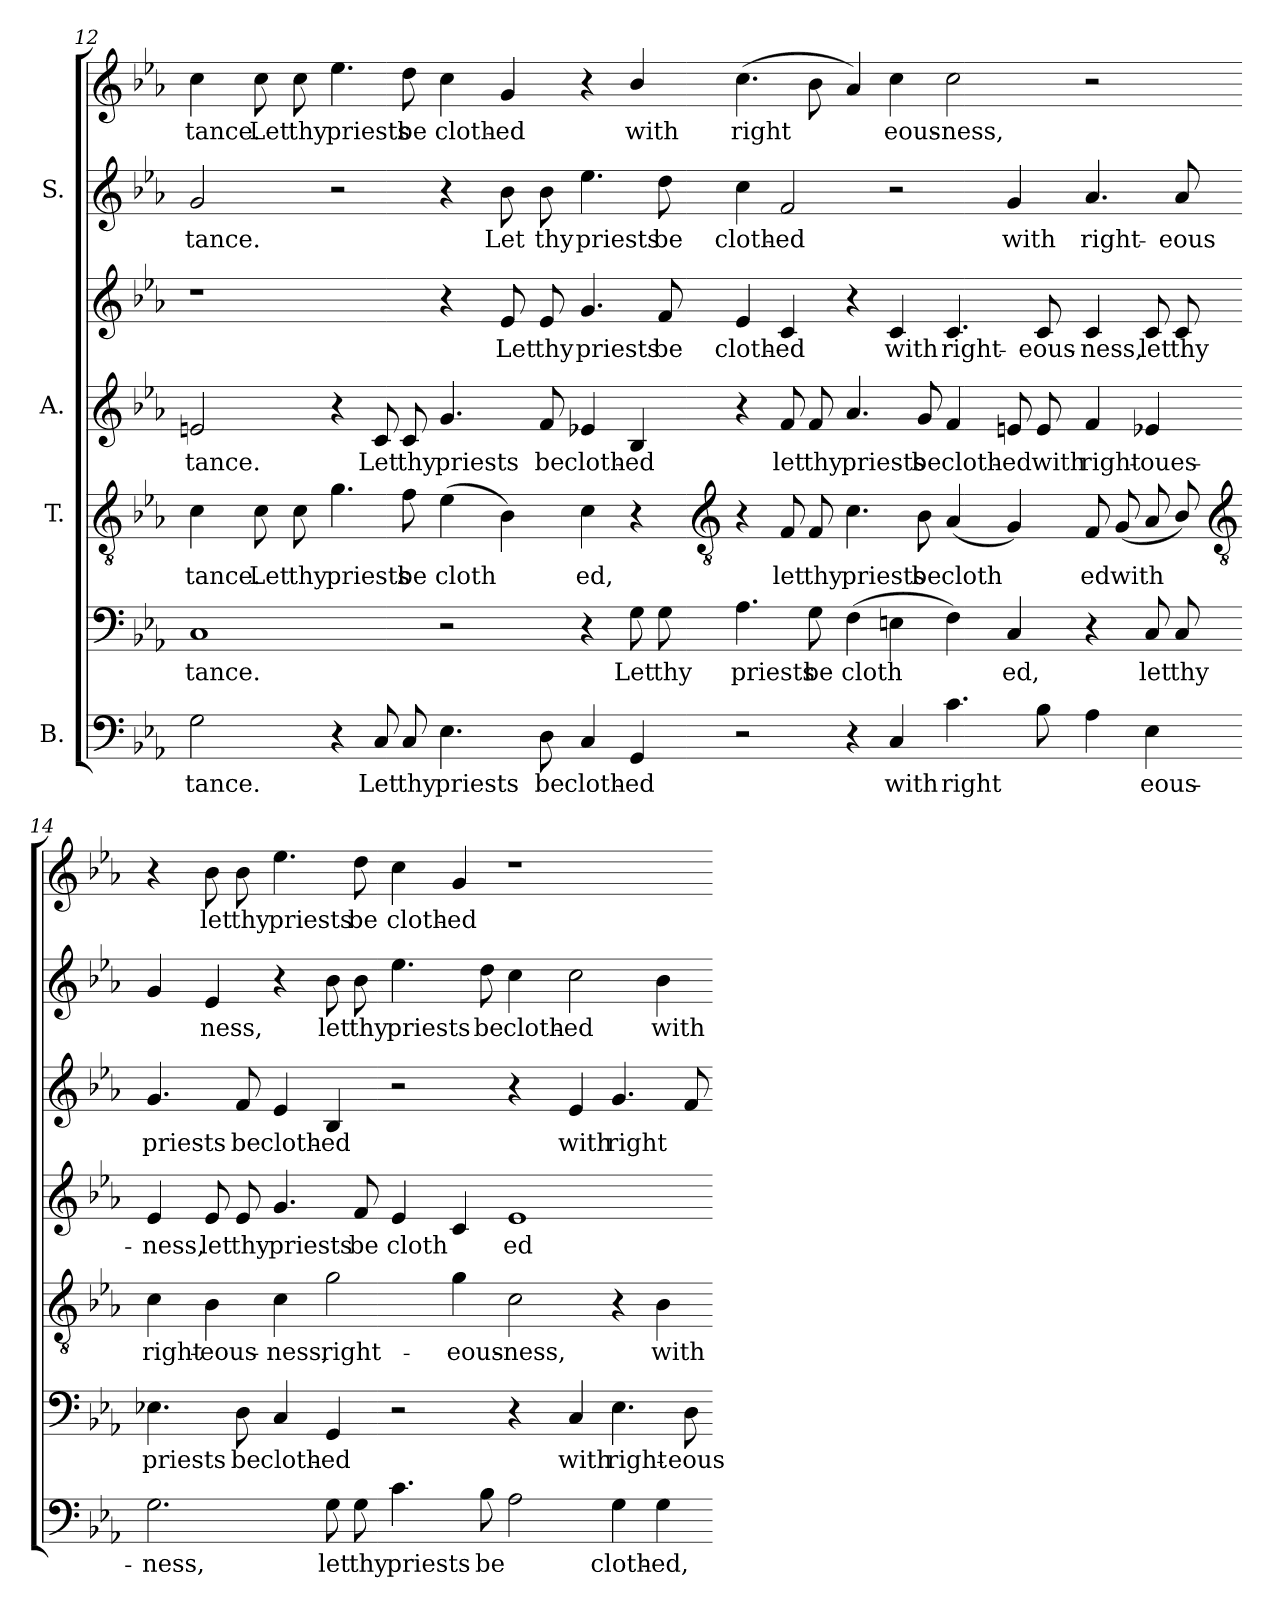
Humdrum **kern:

**kern	**text	**kern	**text	**kern	**text	**kern	**text	**kern	**text	**kern	**text	**kern	**text
*part4	*part4	*part4	*part4	*part3	*part3	*part2	*part2	*part2	*part2	*part1	*part1	*part1	*part1
*staff7	*staff7	*staff6	*staff6	*staff5	*staff5	*staff4	*staff4	*staff3	*staff3	*staff2	*staff2	*staff1	*staff1
*I"B.	*	*	*	*I"T.	*	*I"A.	*	*	*	*I"S.	*	*	*
!!LO:LB:g=z
*clefF4	*	*clefF4	*	*clefGv2	*	*clefG2	*	*clefG2	*	*clefG2	*	*clefG2	*
*k[b-e-a-]	*	*k[b-e-a-]	*	*k[b-e-a-]	*	*k[b-e-a-]	*	*k[b-e-a-]	*	*k[b-e-a-]	*	*k[b-e-a-]	*
*E-:	*	*E-:	*	*E-:	*	*E-:	*	*E-:	*	*E-:	*	*E-:	*
=12	=12	=12	=12	=12	=12	=12	=12	=12	=12	=12	=12	=12	=12
!	!LO:LY:b	!	!LO:LY:b	!	!LO:LY:b	!	!LO:LY:b	!	!	!	!LO:LY:b	!	!LO:LY:b
2G	tance.	1C	tance.	4c	-tance.	2en	tance.	1r	.	2g	tance.	4cc	-tance.
!	!	!	!	!	!LO:LY:b	!	!	!	!	!	!	!	!LO:LY:b
.	.	.	.	8c	Let	.	.	.	.	.	.	8cc	Let
!	!	!	!	!	!LO:LY:b	!	!	!	!	!	!	!	!LO:LY:b
.	.	.	.	8c	thy	.	.	.	.	.	.	8cc	thy
!	!	!	!	!	!LO:LY:b	!	!	!	!	!	!	!	!LO:LY:b
4r	.	.	.	4.g	priests	4r	.	.	.	2r	.	4.ee-	priests
!	!LO:LY:b	!	!	!	!	!	!LO:LY:b	!	!	!	!	!	!
8C	Let	.	.	.	.	8c	Let	.	.	.	.	.	.
!	!LO:LY:b	!	!	!	!LO:LY:b	!	!LO:LY:b	!	!	!	!	!	!LO:LY:b
8C	thy	.	.	8f	be	8c	thy	.	.	.	.	8dd	be
!	!LO:LY:b	!	!	!	!LO:LY:b	!	!LO:LY:b	!	!	!	!	!	!LO:LY:b
4.E-	priests	2r	.	(>4e-	cloth	4.g	priests	4r	.	4r	.	4cc	cloth-
!	!	!	!	!	!	!	!	!	!LO:LY:b	!	!LO:LY:b	!	!LO:LY:b
.	.	.	.	4B-)	.	.	.	8e-	-Let	8b-	Let	4g	-ed
!	!LO:LY:b	!	!	!	!	!	!LO:LY:b	!	!LO:LY:b	!	!LO:LY:b	!	!
8D	be	.	.	.	.	8f	be	8e-	thy	8b-	thy	.	.
!	!LO:LY:b	!	!	!	!LO:LY:b	!	!LO:LY:b	!	!LO:LY:b	!	!LO:LY:b	!	!
4C	cloth-	4r	.	4c	ed,	4e-X	cloth-	4.g	priests	4.ee-	priests	4r	.
!	!LO:LY:b	!	!LO:LY:b	!	!	!	!LO:LY:b	!	!	!	!	!	!LO:LY:b
4GG	-ed	8G	Let	4r	.	4B-	-ed	.	.	.	.	4b-/	with
!	!	!	!LO:LY:b	!	!	!	!	!	!LO:LY:b	!	!LO:LY:b	!	!
.	.	8G	thy	.	.	.	.	8f	be	8dd	be	.	.
!!LO:LB:g=z
=13-	=13-	=13-	=13-	=13-	=13-	=13-	=13-	=13-	=13-	=13-	=13-	=13-	=13-
*	*	*	*	*clefGv2	*	*	*	*	*	*	*	*	*
!	!	!	!LO:LY:b	!	!	!	!	!	!LO:LY:b	!	!LO:LY:b	!	!LO:LY:b
2r	.	4.A-	priests	4r	.	4r	.	4e-	cloth-	4cc	cloth-	(>4.cc	right
!	!	!	!	!	!LO:LY:b	!	!LO:LY:b	!	!LO:LY:b	!	!LO:LY:b	!	!
.	.	.	.	8F	let	8f	let	4c	-ed	2f	-ed	.	.
!	!	!	!LO:LY:b	!	!LO:LY:b	!	!LO:LY:b	!	!	!	!	!	!
.	.	8G	be	8F	thy	8f	thy	.	.	.	.	8b-	.
!	!	!	!LO:LY:b	!	!LO:LY:b	!	!LO:LY:b	!	!	!	!	!	!
4r	.	(>4F	cloth	4.c	priests	4.a-	priests	4r	.	.	.	4a-)	.
!	!LO:LY:b	!	!	!	!	!	!	!	!LO:LY:b	!	!	!	!LO:LY:b
4C	with	4En	.	.	.	.	.	4c	with	2r	.	4cc	eous-
!	!	!	!	!	!LO:LY:b	!	!LO:LY:b	!	!	!	!	!	!
.	.	.	.	8B-	be	8g	be	.	.	.	.	.	.
!	!LO:LY:b	!	!	!	!LO:LY:b	!	!LO:LY:b	!	!LO:LY:b	!	!	!	!LO:LY:b
4.c	right	4F)	.	(<4A-	cloth	4f	cloth-	4.c	right-	.	.	2cc	-ness,
!	!	!	!LO:LY:b	!	!	!	!LO:LY:b	!	!	!	!LO:LY:b	!	!
.	.	4C	ed,	4G)	.	8en	-ed	.	.	4g	with	.	.
!	!	!	!	!	!	!	!LO:LY:b	!	!LO:LY:b	!	!	!	!
8B-	.	.	.	.	.	8e	with	8c	-eous-	.	.	.	.
!	!	!	!	!	!LO:LY:b	!	!LO:LY:b	!	!LO:LY:b	!	!LO:LY:b	!	!
4A-	.	4r	.	8F	ed	4f	right-	4c	-ness,	4.a-	right-	2r	.
!	!	!	!	!	!LO:LY:b	!	!	!	!	!	!	!	!
.	.	.	.	(<8G	with	.	.	.	.	.	.	.	.
!	!LO:LY:b	!	!LO:LY:b	!	!	!	!LO:LY:b	!	!LO:LY:b	!	!	!	!
4E-	eous-	8C	let	8A-	.	4e-X	-oues-	8c	let	.	.	.	.
!	!	!	!LO:LY:b	!	!	!	!	!	!LO:LY:b	!	!LO:LY:b	!	!
.	.	8C	thy	8B-/)	.	.	.	8c	thy	8a-	-eous	.	.
!!LO:LB:g=z
=14-	=14-	=14-	=14-	=14-	=14-	=14-	=14-	=14-	=14-	=14-	=14-	=14-	=14-
*	*	*	*	*clefGv2	*	*	*	*	*	*	*	*	*
!	!LO:LY:b	!	!LO:LY:b	!	!LO:LY:b	!	!LO:LY:b	!	!LO:LY:b	!	!	!	!
2.G	-ness,	4.E-	-priests	4c	right-	4e-	ness,	4.g	-priests	4g	.	4r	.
!	!	!	!	!	!LO:LY:b	!	!LO:LY:b	!	!	!	!LO:LY:b	!	!LO:LY:b
.	.	.	.	4B-	-eous-	8e-	let	.	.	4e-	ness,	8b-	let
!	!	!	!LO:LY:b	!	!	!	!LO:LY:b	!	!LO:LY:b	!	!	!	!LO:LY:b
.	.	8D	be	.	.	8e-	thy	8f	be	.	.	8b-	thy
!	!	!	!LO:LY:b	!	!LO:LY:b	!	!LO:LY:b	!	!LO:LY:b	!	!	!	!LO:LY:b
.	.	4C	cloth-	4c	-ness,	4.g	priests	4e-	cloth-	4r	.	4.ee-	priests
!	!LO:LY:b	!	!LO:LY:b	!	!LO:LY:b	!	!	!	!LO:LY:b	!	!LO:LY:b	!	!
8G	let	4GG	-ed	2g	right-	.	.	4B-	-ed	8b-	let	.	.
!	!LO:LY:b	!	!	!	!	!	!LO:LY:b	!	!	!	!LO:LY:b	!	!LO:LY:b
8G	thy	.	.	.	.	8f	be	.	.	8b-	thy	8dd	be
!	!LO:LY:b	!	!	!	!	!	!LO:LY:b	!	!	!	!LO:LY:b	!	!LO:LY:b
4.c	priests	2r	.	.	.	4e-	cloth	2r	.	4.ee-	priests	4cc	cloth-
!	!	!	!	!	!LO:LY:b	!	!	!	!	!	!	!	!LO:LY:b
.	.	.	.	4g	-eous-	4c	.	.	.	.	.	4g	-ed
!	!LO:LY:b	!	!	!	!	!	!	!	!	!	!LO:LY:b	!	!
8B-	be	.	.	.	.	.	.	.	.	8dd	be	.	.
!	!	!	!	!	!LO:LY:b	!	!LO:LY:b	!	!	!	!LO:LY:b	!	!
2A-	.	4r	.	2c	-ness,	1e-	ed	4r	.	4cc	cloth-	1r	.
!	!	!	!LO:LY:b	!	!	!	!	!	!LO:LY:b	!	!LO:LY:b	!	!
.	.	4C	with	.	.	.	.	4e-	with	2cc	-ed	.	.
!	!LO:LY:b	!	!LO:LY:b	!	!	!	!	!	!LO:LY:b	!	!	!	!
4G	cloth-	4.E-	right-	4r	.	.	.	4.g	right	.	.	.	.
!	!LO:LY:b	!	!	!	!LO:LY:b	!	!	!	!	!	!LO:LY:b	!	!
4G	-ed,	.	.	4B-	with	.	.	.	.	4b-	with	.	.
!	!	!	!LO:LY:b	!	!	!	!	!	!	!	!	!	!
.	.	8D	-eous-	.	.	.	.	8f	.	.	.	.	.
=-	=-	=-	=-	=-	=-	=-	=-	=-	=-	=-	=-	=-	=-
*-	*-	*-	*-	*-	*-	*-	*-	*-	*-	*-	*-	*-	*-
